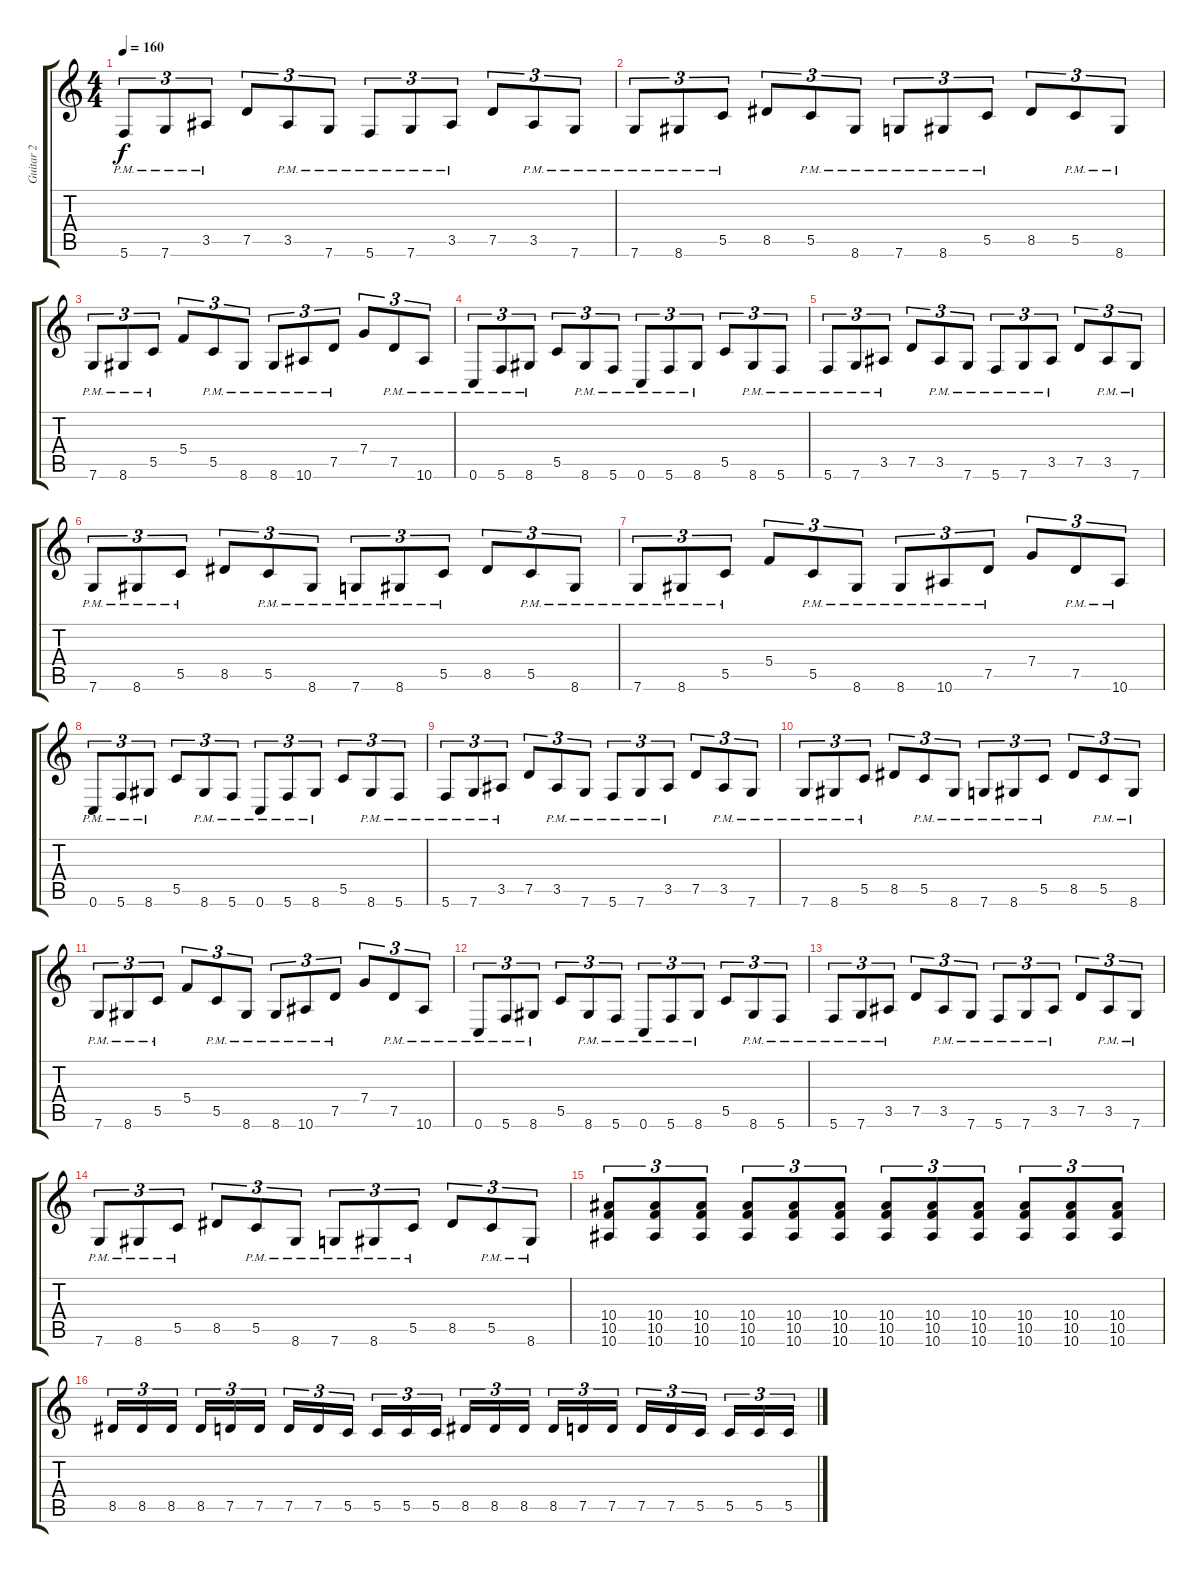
\track ("Guitar 2" "Guitar 2") {instrument distortionguitar}
\staff {score tabs}
\tuning (D4 A3 F3 C3 G2 C2) {hide}
\ts (4 4)
\tempo 160
\clef g2
\ks c
5.6{pm}.8{tu (3 2) dy f} 7.6{pm}.8{tu (3 2)} 3.5{pm}.8{tu (3 2)} 7.5.8{tu (3 2)} 3.5{pm}.8{tu (3 2)} 7.6{pm}.8{tu (3 2)} 5.6{pm}.8{tu (3 2)} 7.6{pm}.8{tu (3 2)} 3.5{pm}.8{tu (3 2)} 7.5.8{tu (3 2)} 3.5{pm}.8{tu (3 2)} 7.6{pm}.8{tu (3 2)} |
7.6{pm}.8{tu (3 2)} 8.6{pm}.8{tu (3 2)} 5.5{pm}.8{tu (3 2)} 8.5.8{tu (3 2)} 5.5{pm}.8{tu (3 2)} 8.6{pm}.8{tu (3 2)} 7.6{pm}.8{tu (3 2)} 8.6{pm}.8{tu (3 2)} 5.5{pm}.8{tu (3 2)} 8.5.8{tu (3 2)} 5.5{pm}.8{tu (3 2)} 8.6{pm}.8{tu (3 2)} |
7.6{pm}.8{tu (3 2)} 8.6{pm}.8{tu (3 2)} 5.5{pm}.8{tu (3 2)} 5.4.8{tu (3 2)} 5.5{pm}.8{tu (3 2)} 8.6{pm}.8{tu (3 2)} 8.6{pm}.8{tu (3 2)} 10.6{pm}.8{tu (3 2)} 7.5{pm}.8{tu (3 2)} 7.4.8{tu (3 2)} 7.5{pm}.8{tu (3 2)} 10.6{pm}.8{tu (3 2)} |
0.6{pm}.8{tu (3 2)} 5.6{pm}.8{tu (3 2)} 8.6{pm}.8{tu (3 2)} 5.5.8{tu (3 2)} 8.6{pm}.8{tu (3 2)} 5.6{pm}.8{tu (3 2)} 0.6{pm}.8{tu (3 2)} 5.6{pm}.8{tu (3 2)} 8.6{pm}.8{tu (3 2)} 5.5.8{tu (3 2)} 8.6{pm}.8{tu (3 2)} 5.6{pm}.8{tu (3 2)} |
5.6{pm}.8{tu (3 2)} 7.6{pm}.8{tu (3 2)} 3.5{pm}.8{tu (3 2)} 7.5.8{tu (3 2)} 3.5{pm}.8{tu (3 2)} 7.6{pm}.8{tu (3 2)} 5.6{pm}.8{tu (3 2)} 7.6{pm}.8{tu (3 2)} 3.5{pm}.8{tu (3 2)} 7.5.8{tu (3 2)} 3.5{pm}.8{tu (3 2)} 7.6{pm}.8{tu (3 2)} |
7.6{pm}.8{tu (3 2)} 8.6{pm}.8{tu (3 2)} 5.5{pm}.8{tu (3 2)} 8.5.8{tu (3 2)} 5.5{pm}.8{tu (3 2)} 8.6{pm}.8{tu (3 2)} 7.6{pm}.8{tu (3 2)} 8.6{pm}.8{tu (3 2)} 5.5{pm}.8{tu (3 2)} 8.5.8{tu (3 2)} 5.5{pm}.8{tu (3 2)} 8.6{pm}.8{tu (3 2)} |
7.6{pm}.8{tu (3 2)} 8.6{pm}.8{tu (3 2)} 5.5{pm}.8{tu (3 2)} 5.4.8{tu (3 2)} 5.5{pm}.8{tu (3 2)} 8.6{pm}.8{tu (3 2)} 8.6{pm}.8{tu (3 2)} 10.6{pm}.8{tu (3 2)} 7.5{pm}.8{tu (3 2)} 7.4.8{tu (3 2)} 7.5{pm}.8{tu (3 2)} 10.6{pm}.8{tu (3 2)} |
0.6{pm}.8{tu (3 2)} 5.6{pm}.8{tu (3 2)} 8.6{pm}.8{tu (3 2)} 5.5.8{tu (3 2)} 8.6{pm}.8{tu (3 2)} 5.6{pm}.8{tu (3 2)} 0.6{pm}.8{tu (3 2)} 5.6{pm}.8{tu (3 2)} 8.6{pm}.8{tu (3 2)} 5.5.8{tu (3 2)} 8.6{pm}.8{tu (3 2)} 5.6{pm}.8{tu (3 2)} |
5.6{pm}.8{tu (3 2)} 7.6{pm}.8{tu (3 2)} 3.5{pm}.8{tu (3 2)} 7.5.8{tu (3 2)} 3.5{pm}.8{tu (3 2)} 7.6{pm}.8{tu (3 2)} 5.6{pm}.8{tu (3 2)} 7.6{pm}.8{tu (3 2)} 3.5{pm}.8{tu (3 2)} 7.5.8{tu (3 2)} 3.5{pm}.8{tu (3 2)} 7.6{pm}.8{tu (3 2)} |
7.6{pm}.8{tu (3 2)} 8.6{pm}.8{tu (3 2)} 5.5{pm}.8{tu (3 2)} 8.5.8{tu (3 2)} 5.5{pm}.8{tu (3 2)} 8.6{pm}.8{tu (3 2)} 7.6{pm}.8{tu (3 2)} 8.6{pm}.8{tu (3 2)} 5.5{pm}.8{tu (3 2)} 8.5.8{tu (3 2)} 5.5{pm}.8{tu (3 2)} 8.6{pm}.8{tu (3 2)} |
7.6{pm}.8{tu (3 2)} 8.6{pm}.8{tu (3 2)} 5.5{pm}.8{tu (3 2)} 5.4.8{tu (3 2)} 5.5{pm}.8{tu (3 2)} 8.6{pm}.8{tu (3 2)} 8.6{pm}.8{tu (3 2)} 10.6{pm}.8{tu (3 2)} 7.5{pm}.8{tu (3 2)} 7.4.8{tu (3 2)} 7.5{pm}.8{tu (3 2)} 10.6{pm}.8{tu (3 2)} |
0.6{pm}.8{tu (3 2)} 5.6{pm}.8{tu (3 2)} 8.6{pm}.8{tu (3 2)} 5.5.8{tu (3 2)} 8.6{pm}.8{tu (3 2)} 5.6{pm}.8{tu (3 2)} 0.6{pm}.8{tu (3 2)} 5.6{pm}.8{tu (3 2)} 8.6{pm}.8{tu (3 2)} 5.5.8{tu (3 2)} 8.6{pm}.8{tu (3 2)} 5.6{pm}.8{tu (3 2)} |
5.6{pm}.8{tu (3 2)} 7.6{pm}.8{tu (3 2)} 3.5{pm}.8{tu (3 2)} 7.5.8{tu (3 2)} 3.5{pm}.8{tu (3 2)} 7.6{pm}.8{tu (3 2)} 5.6{pm}.8{tu (3 2)} 7.6{pm}.8{tu (3 2)} 3.5{pm}.8{tu (3 2)} 7.5.8{tu (3 2)} 3.5{pm}.8{tu (3 2)} 7.6{pm}.8{tu (3 2)} |
7.6{pm}.8{tu (3 2)} 8.6{pm}.8{tu (3 2)} 5.5{pm}.8{tu (3 2)} 8.5.8{tu (3 2)} 5.5{pm}.8{tu (3 2)} 8.6{pm}.8{tu (3 2)} 7.6{pm}.8{tu (3 2)} 8.6{pm}.8{tu (3 2)} 5.5{pm}.8{tu (3 2)} 8.5.8{tu (3 2)} 5.5{pm}.8{tu (3 2)} 8.6{pm}.8{tu (3 2)} |
(10.4 10.5 10.6).8{tu (3 2)} (10.4 10.5 10.6).8{tu (3 2)} (10.4 10.5 10.6).8{tu (3 2)} (10.4 10.5 10.6).8{tu (3 2)} (10.4 10.5 10.6).8{tu (3 2)} (10.4 10.5 10.6).8{tu (3 2)} (10.4 10.5 10.6).8{tu (3 2)} (10.4 10.5 10.6).8{tu (3 2)} (10.4 10.5 10.6).8{tu (3 2)} (10.4 10.5 10.6).8{tu (3 2)} (10.4 10.5 10.6).8{tu (3 2)} (10.4 10.5 10.6).8{tu (3 2)} |
8.5.16{tu (3 2)} 8.5.16{tu (3 2)} 8.5.16{tu (3 2)} 8.5.16{tu (3 2)} 7.5.16{tu (3 2)} 7.5.16{tu (3 2)} 7.5.16{tu (3 2)} 7.5.16{tu (3 2)} 5.5.16{tu (3 2)} 5.5.16{tu (3 2)} 5.5.16{tu (3 2)} 5.5.16{tu (3 2)} 8.5.16{tu (3 2)} 8.5.16{tu (3 2)} 8.5.16{tu (3 2)} 8.5.16{tu (3 2)} 7.5.16{tu (3 2)} 7.5.16{tu (3 2)} 7.5.16{tu (3 2)} 7.5.16{tu (3 2)} 5.5.16{tu (3 2)} 5.5.16{tu (3 2)} 5.5.16{tu (3 2)} 5.5.16{tu (3 2)}
